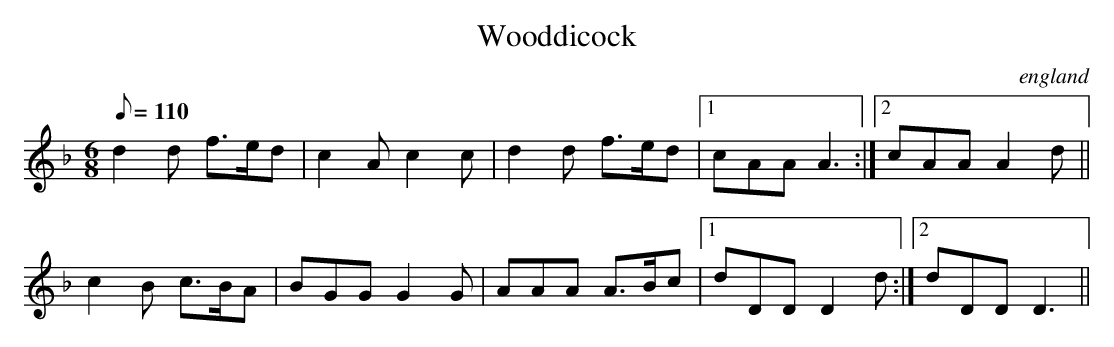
X:1
T:Wooddicock
O:england
M:6/8
L:1/8
Q:110
K:DAeol
d2d f>ed|c2A c2c|d2d f>ed|1 cAA A3:|2 cAA A2d||
c2B c>BA|BGG G2G|AAA A>Bc|1dDD D2d:|2 dDD D3||
